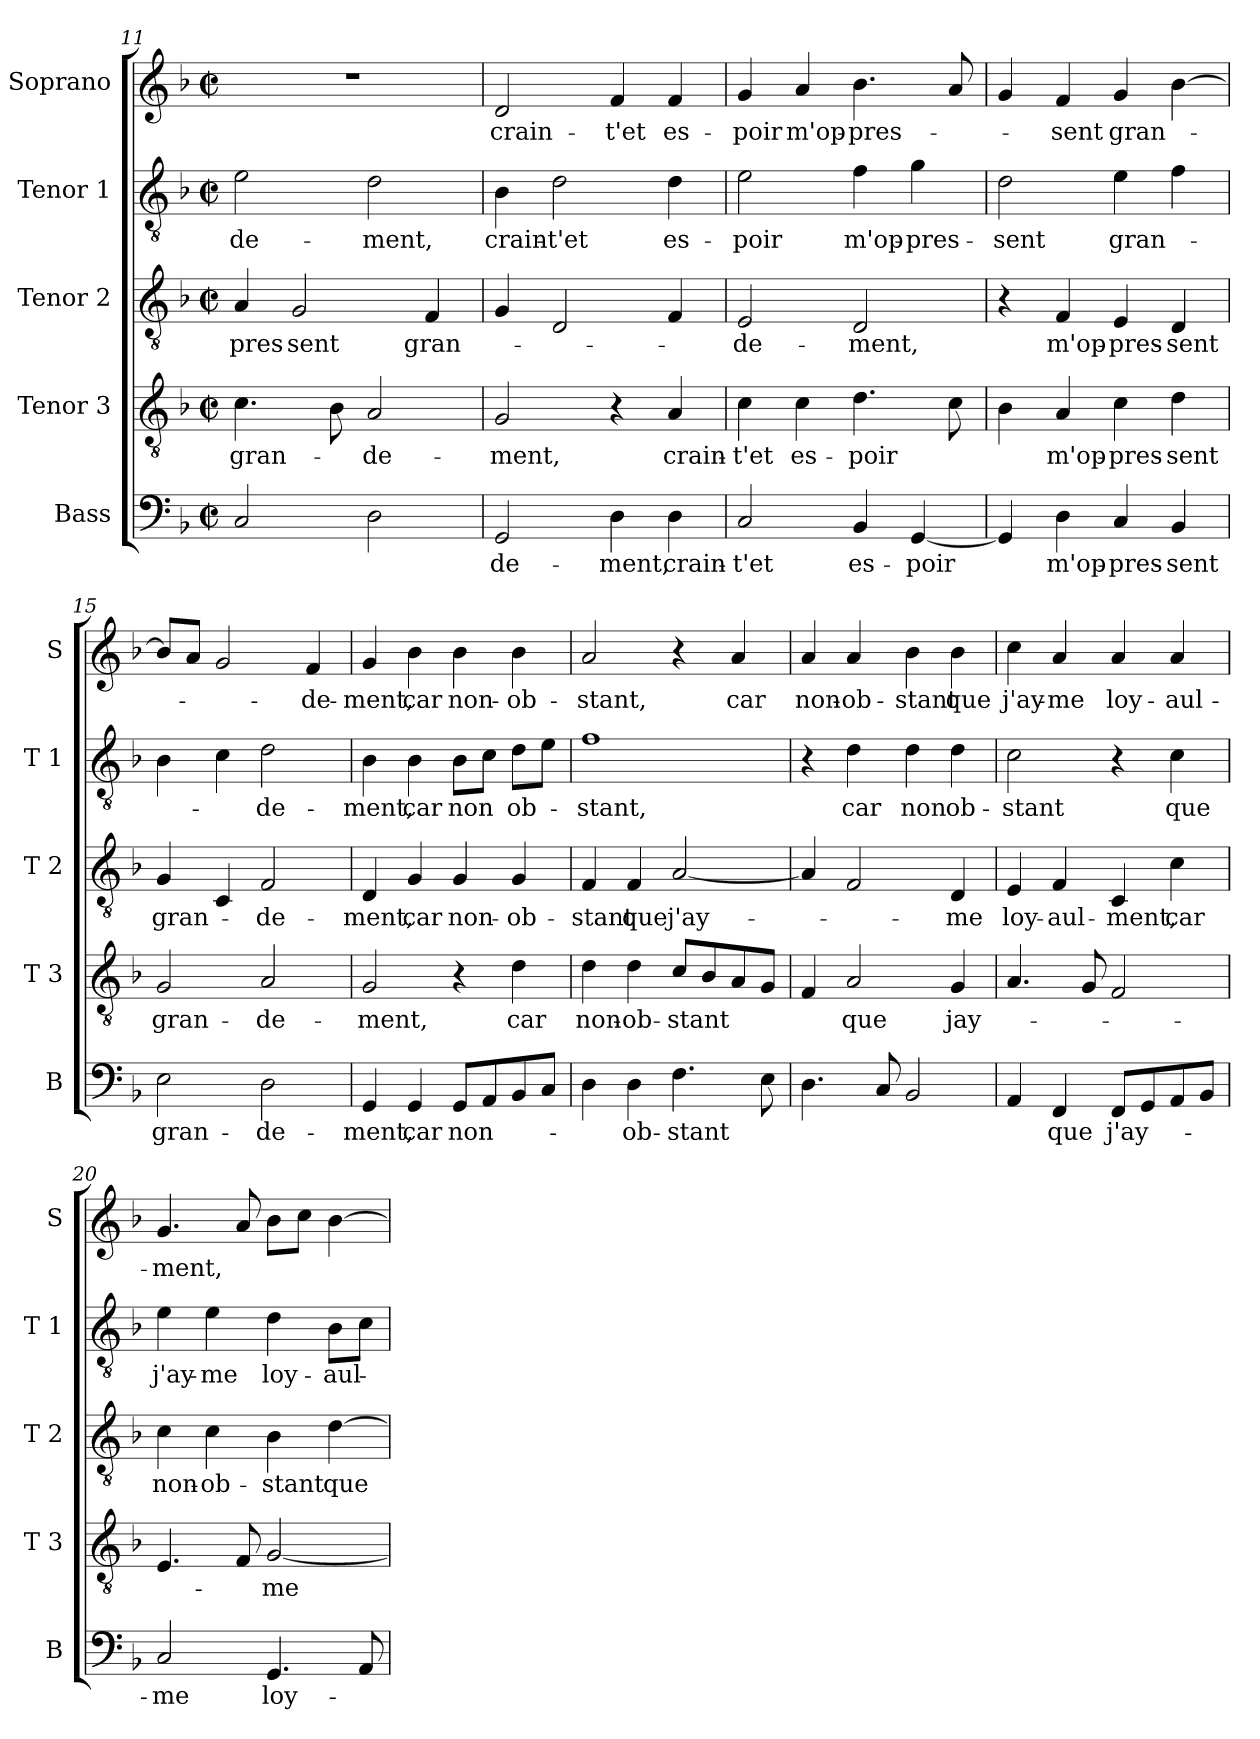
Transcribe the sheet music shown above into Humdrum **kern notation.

**kern	**text	**kern	**text	**kern	**text	**kern	**text	**kern	**text
*part5	*part5	*part4	*part4	*part3	*part3	*part2	*part2	*part1	*part1
*staff5	*staff5	*staff4	*staff4	*staff3	*staff3	*staff2	*staff2	*staff1	*staff1
*I"Bass	*	*I"Tenor 3	*	*I"Tenor 2	*	*I"Tenor 1	*	*I"Soprano	*
*I'B	*	*I'T 3	*	*I'T 2	*	*I'T 1	*	*I'S	*
!!LO:PB:g=z
*clefF4	*	*clefGv2	*	*clefGv2	*	*clefGv2	*	*clefG2	*
*k[b-]	*	*k[b-]	*	*k[b-]	*	*k[b-]	*	*k[b-]	*
*F:	*	*F:	*	*F:	*	*F:	*	*F:	*
*M2/2	*	*M2/2	*	*M2/2	*	*M2/2	*	*M2/2	*
*met(c|)	*	*met(c|)	*	*met(c|)	*	*met(c|)	*	*met(c|)	*
=11	=11	=11	=11	=11	=11	=11	=11	=11	=11
2C/	.	4.c\	gran-	4A/	-pres	2e\	-de-	1r	.
.	.	.	.	2G/	sent	.	.	.	.
.	.	8B-\	.	.	.	.	.	.	.
2D\	.	2A/	-de-	.	.	2d\	-ment,	.	.
.	.	.	.	4F/	gran-	.	.	.	.
=12	=12	=12	=12	=12	=12	=12	=12	=12	=12
2GG/	-de-	2G/	-ment,	4G/	.	4B-\	crain-	2d/	crain-
.	.	.	.	2D/	.	2d\	-t'et	.	.
4D\	-ment,	4r	.	.	.	.	.	4f/	-t'et
4D\	crain-	4A/	crain-	4F/	.	4d\	es-	4f/	es-
=13	=13	=13	=13	=13	=13	=13	=13	=13	=13
2C/	-t'et	4c\	-t'et	2E/	-de-	2e\	-poir	4g/	-poir
.	.	4c\	es-	.	.	.	.	4a/	m'op-
4BB-/	es-	4.d\	-poir	2D/	-ment,	4f\	m'op-	4.b-\	-pres-
[4GG/	-poir	.	.	.	.	4g\	-pres-	.	.
.	.	8c\	.	.	.	.	.	8a/	.
=14	=14	=14	=14	=14	=14	=14	=14	=14	=14
4GG/]	.	4B-\	.	4r	.	2d\	-sent	4g/	.
4D\	m'op-	4A/	m'op-	4F/	m'op-	.	.	4f/	-sent
4C/	-pres-	4c\	-pres-	4E/	-pres-	4e\	gran-	4g/	gran-
4BB-/	-sent	4d\	-sent	4D/	-sent	4f\	.	[4b-\	.
=15	=15	=15	=15	=15	=15	=15	=15	=15	=15
2E\	gran-	2G/	gran-	4G/	gran-	4B-\	.	8b-/L]	.
.	.	.	.	.	.	.	.	8a/J	.
.	.	.	.	4C/	.	4c\	.	2g/	.
2D\	-de-	2A/	-de-	2F/	-de-	2d\	-de-	.	.
.	.	.	.	.	.	.	.	4f/	-de-
!!LO:LB:g=z
=16	=16	=16	=16	=16	=16	=16	=16	=16	=16
4GG/	-ment,	2G/	-ment,	4D/	-ment,	4B-\	-ment,	4g/	-ment,
4GG/	car	.	.	4G/	car	4B-\	car	4b-\	car
8GG/L	non-	4r	.	4G/	non-	8B-\L	non	4b-\	non-
8AA/	.	.	.	.	.	8c\J	.	.	.
8BB-/	.	4d\	car	4G/	-ob-	8d\L	ob-	4b-\	-ob-
8C/J	.	.	.	.	.	8e\J	.	.	.
=17	=17	=17	=17	=17	=17	=17	=17	=17	=17
4D\	.	4d\	non-	4F/	-stant	1f	-stant,	2a/	-stant,
4D\	-ob-	4d\	-ob-	4F/	que	.	.	.	.
4.F\	-stant	8c/L	-stant	[2A/	j'ay-	.	.	4r	.
.	.	8B-/	.	.	.	.	.	.	.
.	.	8A/	.	.	.	.	.	4a/	car
8E\	.	8G/J	.	.	.	.	.	.	.
=18	=18	=18	=18	=18	=18	=18	=18	=18	=18
4.D\	.	4F/	.	4A/]	.	4r	.	4a/	non-
.	.	2A/	que	2F/	.	4d\	car	4a/	-ob-
8C/	.	.	.	.	.	.	.	.	.
2BB-/	.	.	.	.	.	4d\	non	4b-\	-stant
.	.	4G/	jay-	4D/	-me	4d\	ob-	4b-\	que
=19	=19	=19	=19	=19	=19	=19	=19	=19	=19
4AA/	.	4.A/	.	4E/	loy-	2c\	-stant	4cc\	j'ay-
4FF/	que	.	.	4F/	-aul-	.	.	4a/	-me
.	.	8G/	.	.	.	.	.	.	.
8FF/L	j'ay-	2F/	.	4C/	-ment,	4r	.	4a/	loy-
8GG/	.	.	.	.	.	.	.	.	.
8AA/	.	.	.	4c\	car	4c\	que	4a/	-aul-
8BB-/J	.	.	.	.	.	.	.	.	.
=20	=20	=20	=20	=20	=20	=20	=20	=20	=20
2C/	-me	4.E/	.	4c\	non-	4e\	j'ay-	4.g/	-ment,
.	.	.	.	4c\	-ob-	4e\	-me	.	.
.	.	8F/	.	.	.	.	.	8a/	.
4.GG/	loy-	[2G/	-me	4B-\	-stant	4d\	loy-	8b-\L	.
.	.	.	.	.	.	.	.	8cc\J	.
.	.	.	.	[4d\	que	8B-\L	-aul-	[4b-\	.
8AA/	.	.	.	.	.	8c\J	.	.	.
=	=	=	=	=	=	=	=	=	=
*-	*-	*-	*-	*-	*-	*-	*-	*-	*-
